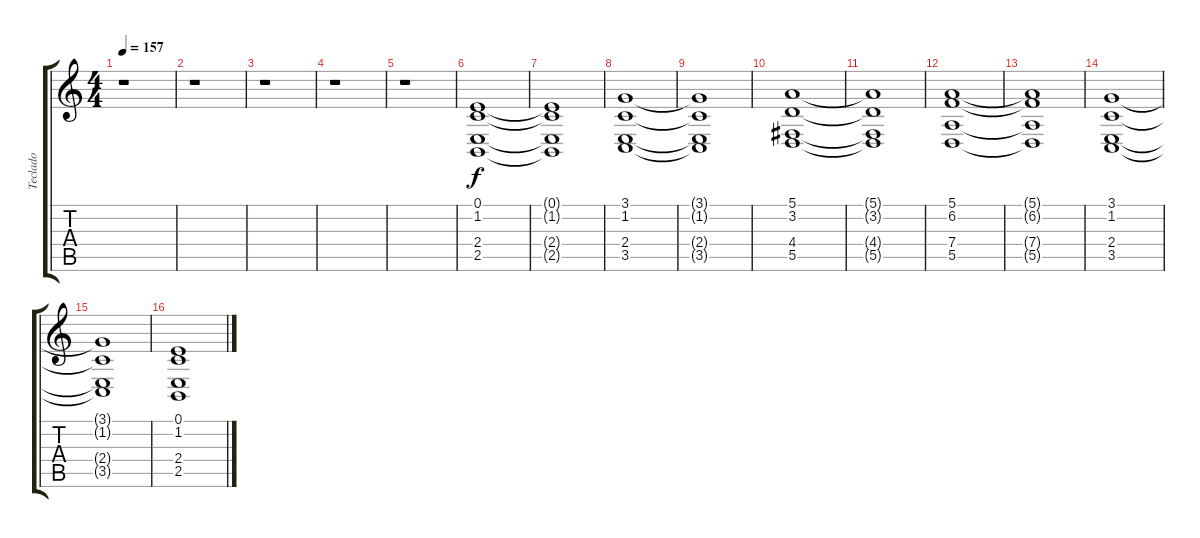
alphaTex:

\track ("Teclado" "Teclado") {instrument choiraahs}
\staff {score tabs}
\tuning (E4 B3 G3 D3 A2 E2) {hide}
\ts (4 4)
\tempo 157
\clef g2
\ks c
r.1{dy f} |
r.1 |
r.1 |
r.1 |
r.1{volume 13} |
(0.1 1.2 2.4 2.5).1 |
(0.1{t} 1.2{t} 2.4{t} 2.5{t}).1 |
(3.1 1.2 2.4 3.5).1 |
(3.1{t} 1.2{t} 2.4{t} 3.5{t}).1 |
(5.1 3.2 4.4 5.5).1 |
(5.1{t} 3.2{t} 4.4{t} 5.5{t}).1 |
(5.1 6.2 7.4 5.5).1 |
(5.1{t} 6.2{t} 7.4{t} 5.5{t}).1 |
(3.1 1.2 2.4 3.5).1 |
(3.1{t} 1.2{t} 2.4{t} 3.5{t}).1 |
(0.1 1.2 2.4 2.5).1{volume 0}
